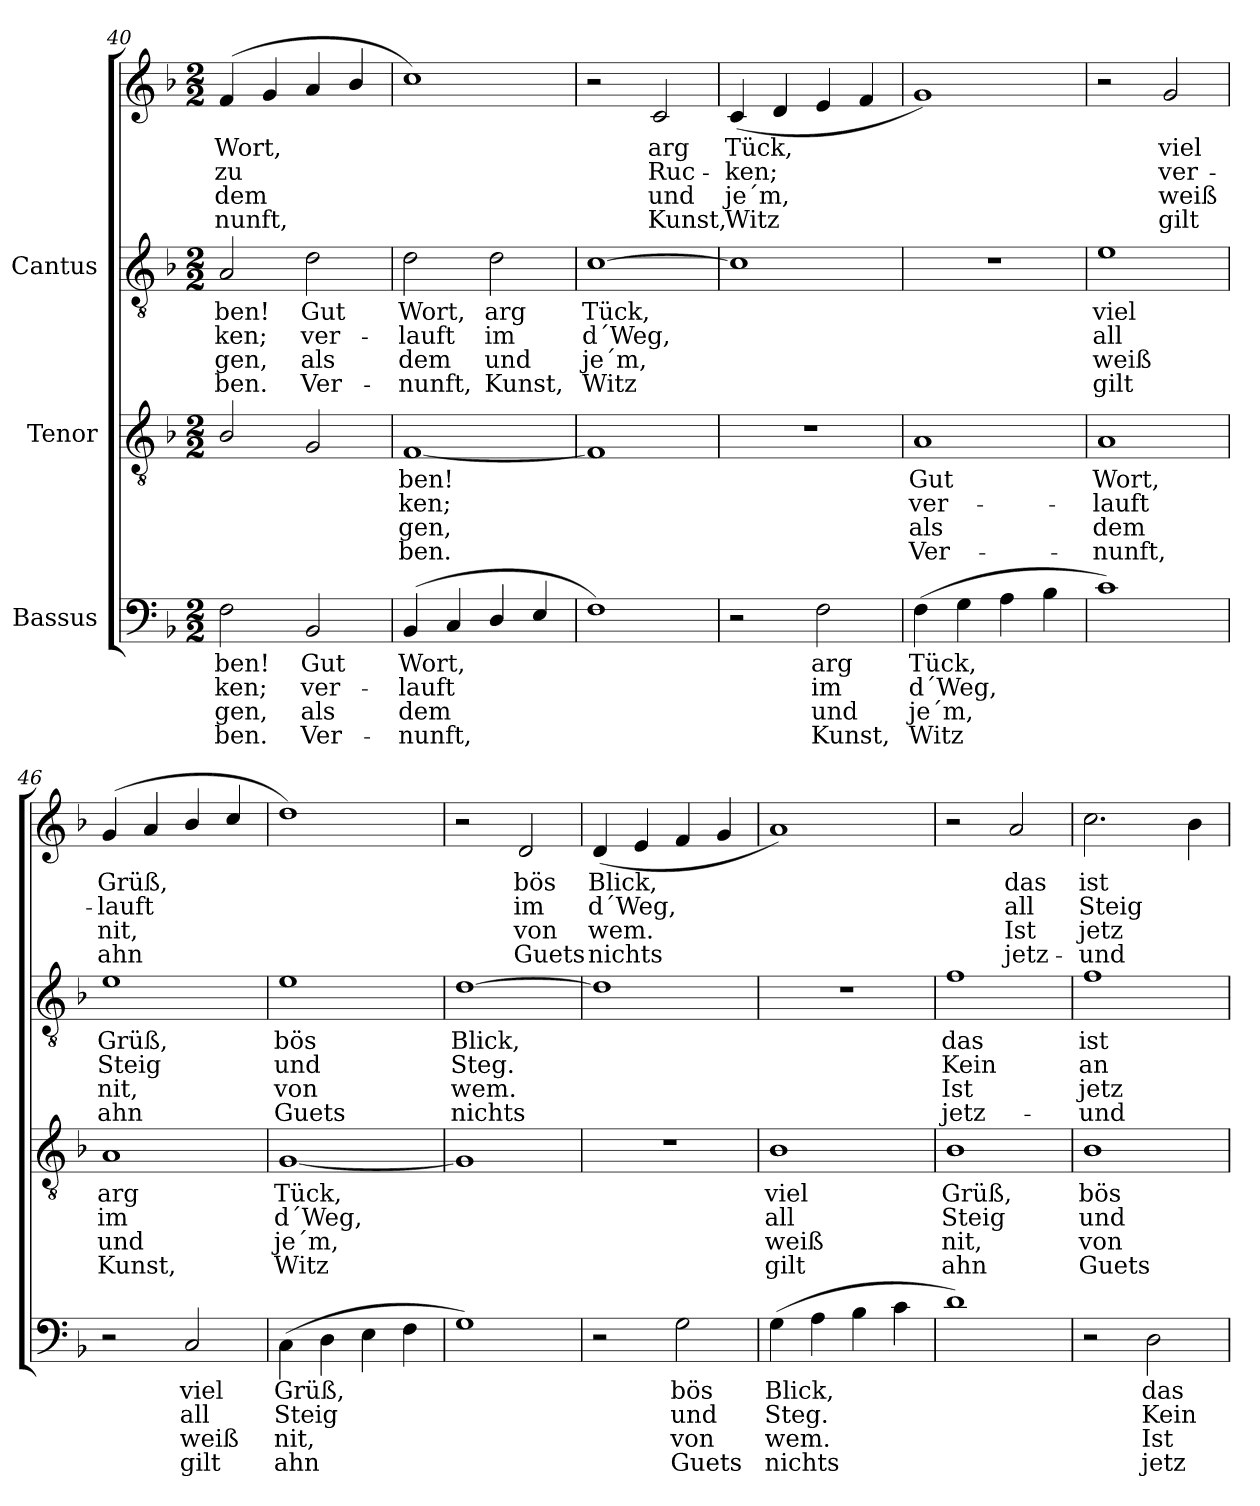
**kern	**text	**text	**text	**text	**kern	**text	**text	**text	**text	**kern	**text	**text	**text	**text	**kern	**text	**text	**text	**text
*part3	*part3	*part3	*part3	*part3	*part2	*part2	*part2	*part2	*part2	*part1	*part1	*part1	*part1	*part1	*part1	*part1	*part1	*part1	*part1
*staff4	*staff4	*staff4	*staff4	*staff4	*staff3	*staff3	*staff3	*staff3	*staff3	*staff2	*staff2	*staff2	*staff2	*staff2	*staff1	*staff1	*staff1	*staff1	*staff1
*I"Bassus	*	*	*	*	*I"Tenor	*	*	*	*	*I"Cantus	*	*	*	*	*	*	*	*	*
!!LO:PB:g=z
*clefF4	*	*	*	*	*clefGv2	*	*	*	*	*clefGv2	*	*	*	*	*clefG2	*	*	*	*
*k[b-]	*	*	*	*	*k[b-]	*	*	*	*	*k[b-]	*	*	*	*	*k[b-]	*	*	*	*
*F:	*	*	*	*	*F:	*	*	*	*	*F:	*	*	*	*	*F:	*	*	*	*
*M2/2	*	*	*	*	*M2/2	*	*	*	*	*M2/2	*	*	*	*	*M2/2	*	*	*	*
=40	=40	=40	=40	=40	=40	=40	=40	=40	=40	=40	=40	=40	=40	=40	=40	=40	=40	=40	=40
!	!LO:LY:b:cj	!LO:LY:b:cj	!LO:LY:b:cj	!LO:LY:b:cj	!	!	!	!	!	!	!LO:LY:b:cj	!LO:LY:b:cj	!LO:LY:b:cj	!LO:LY:b:cj	!	!LO:LY:b:cj	!LO:LY:b:cj	!LO:LY:b:cj	!LO:LY:b:cj
2F\	-ben!	ken;	gen,	ben.	2B-/	.	.	.	.	2A/	ben!	ken;	gen,	ben.	(<4f/	-Wort,	zu	dem	nunft,
!	!	!	!	!	!	!	!	!	!	!	!	!	!	!	!	!LO:LY:b:cj	!LO:LY:b:cj	!LO:LY:b:cj	!LO:LY:b:cj
.	.	.	.	.	.	.	.	.	.	.	.	.	.	.	4g/	.	.	.	.
!	!LO:LY:b:cj	!LO:LY:b:cj	!LO:LY:b:cj	!LO:LY:b:cj	!	!	!	!	!	!	!LO:LY:b:cj	!LO:LY:b:cj	!LO:LY:b:cj	!LO:LY:b:cj	!	!LO:LY:b:cj	!LO:LY:b:cj	!LO:LY:b:cj	!LO:LY:b:cj
2BB-/	Gut	ver-	-als	Ver-	2G/	.	.	.	.	2d\	Gut	ver-	-als	Ver-	4a/	.	.	.	.
!	!	!	!	!	!	!	!	!	!	!	!	!	!	!	!	!LO:LY:b:cj	!LO:LY:b:cj	!LO:LY:b:cj	!LO:LY:b:cj
.	.	.	.	.	.	.	.	.	.	.	.	.	.	.	4b-/	.	.	.	.
!!LO:LB:g=z
=41	=41	=41	=41	=41	=41	=41	=41	=41	=41	=41	=41	=41	=41	=41	=41	=41	=41	=41	=41
!	!LO:LY:b:cj	!LO:LY:b:cj	!LO:LY:b:cj	!LO:LY:b:cj	!	!LO:LY:b:cj	!LO:LY:b:cj	!LO:LY:b:cj	!LO:LY:b:cj	!	!LO:LY:b:cj	!LO:LY:b:cj	!LO:LY:b:cj	!LO:LY:b:cj	!	!	!	!	!
(<4BB-/	-Wort,	lauft	dem	nunft,	[<1F	-ben!	ken;	gen,	ben.	2d\	-Wort,	lauft	dem	nunft,	1cc)	.	.	.	.
!	!LO:LY:b:cj	!LO:LY:b:cj	!LO:LY:b:cj	!LO:LY:b:cj	!	!	!	!	!	!	!	!	!	!	!	!	!	!	!
4C/	.	.	.	.	.	.	.	.	.	.	.	.	.	.	.	.	.	.	.
!	!LO:LY:b:cj	!LO:LY:b:cj	!LO:LY:b:cj	!LO:LY:b:cj	!	!	!	!	!	!	!LO:LY:b:cj	!LO:LY:b:cj	!LO:LY:b:cj	!LO:LY:b:cj	!	!	!	!	!
4D/	.	.	.	.	.	.	.	.	.	2d\	arg	im	und	Kunst,	.	.	.	.	.
!	!LO:LY:b:cj	!LO:LY:b:cj	!LO:LY:b:cj	!LO:LY:b:cj	!	!	!	!	!	!	!	!	!	!	!	!	!	!	!
4E/	.	.	.	.	.	.	.	.	.	.	.	.	.	.	.	.	.	.	.
!!LO:PB:g=z
=42	=42	=42	=42	=42	=42	=42	=42	=42	=42	=42	=42	=42	=42	=42	=42	=42	=42	=42	=42
!	!	!	!	!	!	!	!	!	!	!	!LO:LY:b:cj	!LO:LY:b:cj	!LO:LY:b:cj	!LO:LY:b:cj	!	!	!	!	!
1F)	.	.	.	.	1F]	.	.	.	.	[>1c	Tück,	d´Weg,	je´m,	Witz	2r	.	.	.	.
!	!	!	!	!	!	!	!	!	!	!	!	!	!	!	!	!LO:LY:b:cj	!LO:LY:b:cj	!LO:LY:b:cj	!LO:LY:b:cj
.	.	.	.	.	.	.	.	.	.	.	.	.	.	.	2c/	arg	Ruc-	-und	Kunst,
!!LO:LB:g=z
=43	=43	=43	=43	=43	=43	=43	=43	=43	=43	=43	=43	=43	=43	=43	=43	=43	=43	=43	=43
!	!	!	!	!	!	!	!	!	!	!	!	!	!	!	!	!LO:LY:b:cj	!LO:LY:b:cj	!LO:LY:b:cj	!LO:LY:b:cj
2r	.	.	.	.	1r	.	.	.	.	1c]	.	.	.	.	(<4c/	Tück,	ken;	je´m,	Witz
!	!	!	!	!	!	!	!	!	!	!	!	!	!	!	!	!LO:LY:b:cj	!LO:LY:b:cj	!LO:LY:b:cj	!LO:LY:b:cj
.	.	.	.	.	.	.	.	.	.	.	.	.	.	.	4d/	.	.	.	.
!	!LO:LY:b:cj	!LO:LY:b:cj	!LO:LY:b:cj	!LO:LY:b:cj	!	!	!	!	!	!	!	!	!	!	!	!LO:LY:b:cj	!LO:LY:b:cj	!LO:LY:b:cj	!LO:LY:b:cj
2F\	arg	im	und	Kunst,	.	.	.	.	.	.	.	.	.	.	4e/	.	.	.	.
!	!	!	!	!	!	!	!	!	!	!	!	!	!	!	!	!LO:LY:b:cj	!LO:LY:b:cj	!LO:LY:b:cj	!LO:LY:b:cj
.	.	.	.	.	.	.	.	.	.	.	.	.	.	.	4f/	.	.	.	.
!!LO:LB:g=z
=44	=44	=44	=44	=44	=44	=44	=44	=44	=44	=44	=44	=44	=44	=44	=44	=44	=44	=44	=44
!	!LO:LY:b:cj	!LO:LY:b:cj	!LO:LY:b:cj	!LO:LY:b:cj	!	!LO:LY:b:cj	!LO:LY:b:cj	!LO:LY:b:cj	!LO:LY:b:cj	!	!	!	!	!	!	!	!	!	!
(>4F\	Tück,	d´Weg,	je´m,	Witz	1A	Gut	ver-	-als	Ver-	1r	.	.	.	.	1g)	.	.	.	.
!	!LO:LY:b:cj	!LO:LY:b:cj	!LO:LY:b:cj	!LO:LY:b:cj	!	!	!	!	!	!	!	!	!	!	!	!	!	!	!
4G\	.	.	.	.	.	.	.	.	.	.	.	.	.	.	.	.	.	.	.
!	!LO:LY:b:cj	!LO:LY:b:cj	!LO:LY:b:cj	!LO:LY:b:cj	!	!	!	!	!	!	!	!	!	!	!	!	!	!	!
4A\	.	.	.	.	.	.	.	.	.	.	.	.	.	.	.	.	.	.	.
!	!LO:LY:b:cj	!LO:LY:b:cj	!LO:LY:b:cj	!LO:LY:b:cj	!	!	!	!	!	!	!	!	!	!	!	!	!	!	!
4B-\	.	.	.	.	.	.	.	.	.	.	.	.	.	.	.	.	.	.	.
!!LO:PB:g=z
=45	=45	=45	=45	=45	=45	=45	=45	=45	=45	=45	=45	=45	=45	=45	=45	=45	=45	=45	=45
!	!	!	!	!	!	!LO:LY:b:cj	!LO:LY:b:cj	!LO:LY:b:cj	!LO:LY:b:cj	!	!LO:LY:b:cj	!LO:LY:b:cj	!LO:LY:b:cj	!LO:LY:b:cj	!	!	!	!	!
1c)	.	.	.	.	1A	-Wort,	lauft	dem	nunft,	1e	viel	all	weiß	gilt	2r	.	.	.	.
!	!	!	!	!	!	!	!	!	!	!	!	!	!	!	!	!LO:LY:b:cj	!LO:LY:b:cj	!LO:LY:b:cj	!LO:LY:b:cj
.	.	.	.	.	.	.	.	.	.	.	.	.	.	.	2g/	viel	ver-	-weiß	gilt
!!LO:LB:g=z
=46	=46	=46	=46	=46	=46	=46	=46	=46	=46	=46	=46	=46	=46	=46	=46	=46	=46	=46	=46
!	!	!	!	!	!	!LO:LY:b:cj	!LO:LY:b:cj	!LO:LY:b:cj	!LO:LY:b:cj	!	!LO:LY:b:cj	!LO:LY:b:cj	!LO:LY:b:cj	!LO:LY:b:cj	!	!LO:LY:b:cj	!LO:LY:b:cj	!LO:LY:b:cj	!LO:LY:b:cj
2r	.	.	.	.	1A	arg	im	und	Kunst,	1e	Grüß,	Steig	nit,	ahn	(<4g/	Grüß,	lauft	nit,	ahn
!	!	!	!	!	!	!	!	!	!	!	!	!	!	!	!	!LO:LY:b:cj	!LO:LY:b:cj	!LO:LY:b:cj	!LO:LY:b:cj
.	.	.	.	.	.	.	.	.	.	.	.	.	.	.	4a/	.	.	.	.
!	!LO:LY:b:cj	!LO:LY:b:cj	!LO:LY:b:cj	!LO:LY:b:cj	!	!	!	!	!	!	!	!	!	!	!	!LO:LY:b:cj	!LO:LY:b:cj	!LO:LY:b:cj	!LO:LY:b:cj
2C/	viel	all	weiß	gilt	.	.	.	.	.	.	.	.	.	.	4b-/	.	.	.	.
!	!	!	!	!	!	!	!	!	!	!	!	!	!	!	!	!LO:LY:b:cj	!LO:LY:b:cj	!LO:LY:b:cj	!LO:LY:b:cj
.	.	.	.	.	.	.	.	.	.	.	.	.	.	.	4cc/	.	.	.	.
!!LO:PB:g=z
=47	=47	=47	=47	=47	=47	=47	=47	=47	=47	=47	=47	=47	=47	=47	=47	=47	=47	=47	=47
!	!LO:LY:b:cj	!LO:LY:b:cj	!LO:LY:b:cj	!LO:LY:b:cj	!	!LO:LY:b:cj	!LO:LY:b:cj	!LO:LY:b:cj	!LO:LY:b:cj	!	!LO:LY:b:cj	!LO:LY:b:cj	!LO:LY:b:cj	!LO:LY:b:cj	!	!	!	!	!
(>4C\	Grüß,	Steig	nit,	ahn	[<1G	Tück,	d´Weg,	je´m,	Witz	1e	bös	und	von	Guets	1dd)	.	.	.	.
!	!LO:LY:b:cj	!LO:LY:b:cj	!LO:LY:b:cj	!LO:LY:b:cj	!	!	!	!	!	!	!	!	!	!	!	!	!	!	!
4D\	.	.	.	.	.	.	.	.	.	.	.	.	.	.	.	.	.	.	.
!	!LO:LY:b:cj	!LO:LY:b:cj	!LO:LY:b:cj	!LO:LY:b:cj	!	!	!	!	!	!	!	!	!	!	!	!	!	!	!
4E\	.	.	.	.	.	.	.	.	.	.	.	.	.	.	.	.	.	.	.
!	!LO:LY:b:cj	!LO:LY:b:cj	!LO:LY:b:cj	!LO:LY:b:cj	!	!	!	!	!	!	!	!	!	!	!	!	!	!	!
4F\	.	.	.	.	.	.	.	.	.	.	.	.	.	.	.	.	.	.	.
!!LO:LB:g=z
=48	=48	=48	=48	=48	=48	=48	=48	=48	=48	=48	=48	=48	=48	=48	=48	=48	=48	=48	=48
!	!	!	!	!	!	!	!	!	!	!	!LO:LY:b:cj	!LO:LY:b:cj	!LO:LY:b:cj	!LO:LY:b:cj	!	!	!	!	!
1G)	.	.	.	.	1G]	.	.	.	.	[>1d	Blick,	Steg.	wem.	nichts	2r	.	.	.	.
!	!	!	!	!	!	!	!	!	!	!	!	!	!	!	!	!LO:LY:b:cj	!LO:LY:b:cj	!LO:LY:b:cj	!LO:LY:b:cj
.	.	.	.	.	.	.	.	.	.	.	.	.	.	.	2d/	bös	im	von	Guets
!!LO:PB:g=z
=49	=49	=49	=49	=49	=49	=49	=49	=49	=49	=49	=49	=49	=49	=49	=49	=49	=49	=49	=49
!	!	!	!	!	!	!	!	!	!	!	!	!	!	!	!	!LO:LY:b:cj	!LO:LY:b:cj	!LO:LY:b:cj	!LO:LY:b:cj
2r	.	.	.	.	1r	.	.	.	.	1d]	.	.	.	.	(<4d/	Blick,	d´Weg,	wem.	nichts
!	!	!	!	!	!	!	!	!	!	!	!	!	!	!	!	!LO:LY:b:cj	!LO:LY:b:cj	!LO:LY:b:cj	!LO:LY:b:cj
.	.	.	.	.	.	.	.	.	.	.	.	.	.	.	4e/	.	.	.	.
!	!LO:LY:b:cj	!LO:LY:b:cj	!LO:LY:b:cj	!LO:LY:b:cj	!	!	!	!	!	!	!	!	!	!	!	!LO:LY:b:cj	!LO:LY:b:cj	!LO:LY:b:cj	!LO:LY:b:cj
2G\	bös	und	von	Guets	.	.	.	.	.	.	.	.	.	.	4f/	.	.	.	.
!	!	!	!	!	!	!	!	!	!	!	!	!	!	!	!	!LO:LY:b:cj	!LO:LY:b:cj	!LO:LY:b:cj	!LO:LY:b:cj
.	.	.	.	.	.	.	.	.	.	.	.	.	.	.	4g/	.	.	.	.
!!LO:LB:g=z
=50	=50	=50	=50	=50	=50	=50	=50	=50	=50	=50	=50	=50	=50	=50	=50	=50	=50	=50	=50
!	!LO:LY:b:cj	!LO:LY:b:cj	!LO:LY:b:cj	!LO:LY:b:cj	!	!LO:LY:b:cj	!LO:LY:b:cj	!LO:LY:b:cj	!LO:LY:b:cj	!	!	!	!	!	!	!	!	!	!
(>4G\	Blick,	Steg.	wem.	nichts	1B-	viel	all	weiß	gilt	1r	.	.	.	.	1a)	.	.	.	.
!	!LO:LY:b:cj	!LO:LY:b:cj	!LO:LY:b:cj	!LO:LY:b:cj	!	!	!	!	!	!	!	!	!	!	!	!	!	!	!
4A\	.	.	.	.	.	.	.	.	.	.	.	.	.	.	.	.	.	.	.
!	!LO:LY:b:cj	!LO:LY:b:cj	!LO:LY:b:cj	!LO:LY:b:cj	!	!	!	!	!	!	!	!	!	!	!	!	!	!	!
4B-\	.	.	.	.	.	.	.	.	.	.	.	.	.	.	.	.	.	.	.
!	!LO:LY:b:cj	!LO:LY:b:cj	!LO:LY:b:cj	!LO:LY:b:cj	!	!	!	!	!	!	!	!	!	!	!	!	!	!	!
4c\	.	.	.	.	.	.	.	.	.	.	.	.	.	.	.	.	.	.	.
!!LO:LB:g=z
=51	=51	=51	=51	=51	=51	=51	=51	=51	=51	=51	=51	=51	=51	=51	=51	=51	=51	=51	=51
!	!	!	!	!	!	!LO:LY:b:cj	!LO:LY:b:cj	!LO:LY:b:cj	!LO:LY:b:cj	!	!LO:LY:b:cj	!LO:LY:b:cj	!LO:LY:b:cj	!LO:LY:b:cj	!	!	!	!	!
1d)	.	.	.	.	1B-	Grüß,	Steig	nit,	ahn	1f	-das	Kein	Ist	jetz-	2r	.	.	.	.
!	!	!	!	!	!	!	!	!	!	!	!	!	!	!	!	!LO:LY:b:cj	!LO:LY:b:cj	!LO:LY:b:cj	!LO:LY:b:cj
.	.	.	.	.	.	.	.	.	.	.	.	.	.	.	2a/	das	all	Ist	jetz-
!!LO:PB:g=z
=52	=52	=52	=52	=52	=52	=52	=52	=52	=52	=52	=52	=52	=52	=52	=52	=52	=52	=52	=52
!	!	!	!	!	!	!LO:LY:b:cj	!LO:LY:b:cj	!LO:LY:b:cj	!LO:LY:b:cj	!	!LO:LY:b:cj	!LO:LY:b:cj	!LO:LY:b:cj	!LO:LY:b:cj	!	!LO:LY:b:cj	!LO:LY:b:cj	!LO:LY:b:cj	!LO:LY:b:cj
2r	.	.	.	.	1B-	bös	und	von	Guets	1f	ist	an-	-jetz-	-und	2.cc\	-ist	Steig	jetz-	-und
!	!LO:LY:b:cj	!LO:LY:b:cj	!LO:LY:b:cj	!LO:LY:b:cj	!	!	!	!	!	!	!	!	!	!	!	!	!	!	!
2D\	das	Kein	Ist	jetz-	.	.	.	.	.	.	.	.	.	.	.	.	.	.	.
!	!	!	!	!	!	!	!	!	!	!	!	!	!	!	!	!LO:LY:b:cj	!LO:LY:b:cj	!LO:LY:b:cj	!LO:LY:b:cj
.	.	.	.	.	.	.	.	.	.	.	.	.	.	.	4b-\	.	.	-	-
=	=	=	=	=	=	=	=	=	=	=	=	=	=	=	=	=	=	=	=
*-	*-	*-	*-	*-	*-	*-	*-	*-	*-	*-	*-	*-	*-	*-	*-	*-	*-	*-	*-
